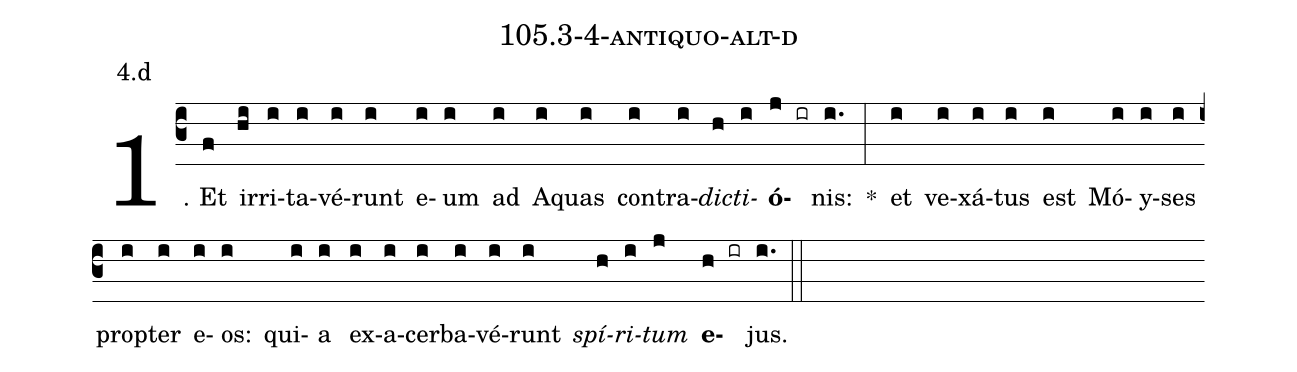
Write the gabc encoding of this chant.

name: 105.3-4-antiquo-alt-d;
annotation: 4.d;
%%
(c3)1. Et(f) ir(hi)ri(i)ta(i)vé(i)runt(i) e(i)um(i) ad(i) A(i)quas(i) con(i)tra(i)<i>dic</i>(h)<i>ti</i>(i)<b>ó</b>(j ir)nis:(i.) *(:) et(i) ve(i)xá(i)tus(i) est(i) Mó(i)y(i)ses(i) prop(i)ter(i) e(i)os:(i) qui(i)a(i) ex(i)a(i)cer(i)ba(i)vé(i)runt(i) <i>spí</i>(h)<i>ri</i>(i)<i>tum</i>(j) <b>e</b>(h ir)jus.(i.) (::)


%E(i) u(h) o(i) u(j) a(h) e.(i.) (::)
